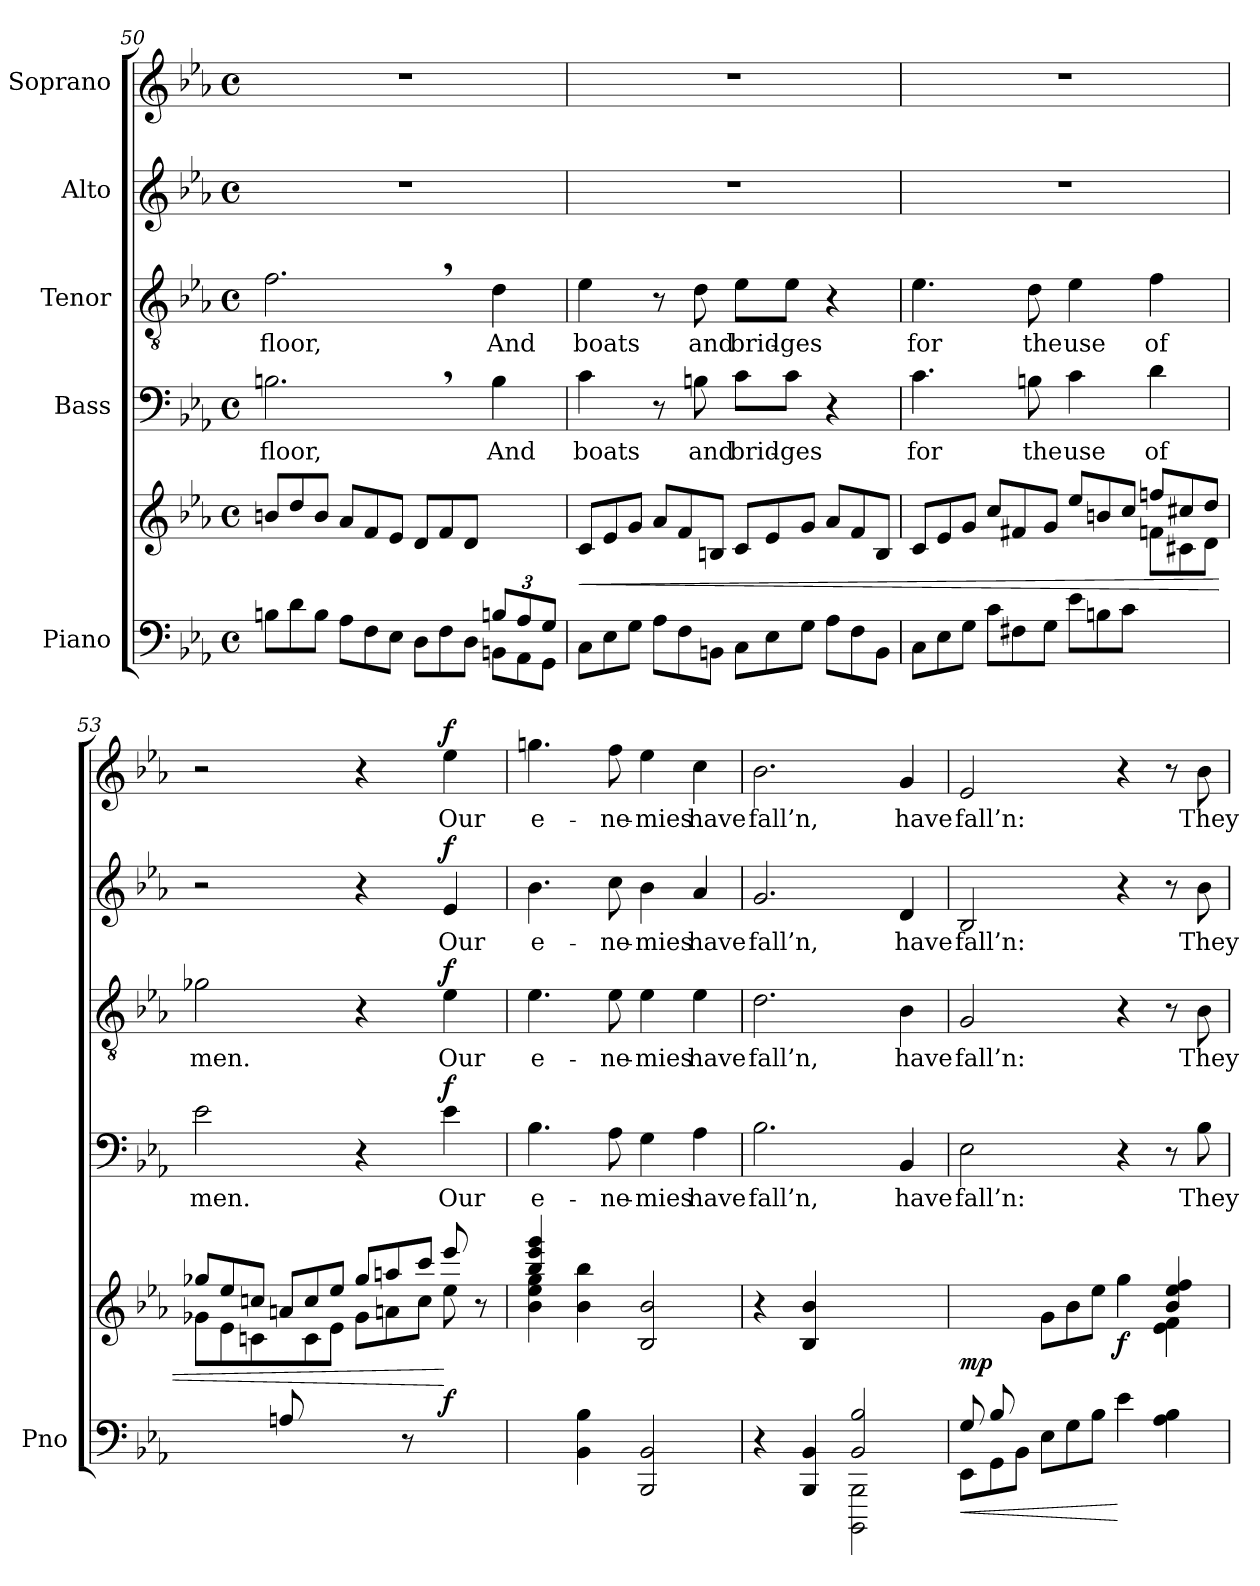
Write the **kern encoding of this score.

**kern	**kern	**dynam	**kern	**text	**dynam	**kern	**text	**dynam	**kern	**text	**dynam	**kern	**text	**dynam
*part5	*part5	*part5	*part4	*part4	*part4	*part3	*part3	*part3	*part2	*part2	*part2	*part1	*part1	*part1
*staff6	*staff5	*staff5/6	*staff4	*staff4	*staff4	*staff3	*staff3	*staff3	*staff2	*staff2	*staff2	*staff1	*staff1	*staff1
*I"Piano	*	*	*I"Bass	*	*	*I"Tenor	*	*	*I"Alto	*	*	*I"Soprano	*	*
*I'Pno	*	*	*	*	*	*	*	*	*	*	*	*	*	*
*clefF4	*clefG2	*	*clefF4	*	*	*clefGv2	*	*	*clefG2	*	*	*clefG2	*	*
*k[b-e-a-]	*k[b-e-a-]	*	*k[b-e-a-]	*	*	*k[b-e-a-]	*	*	*k[b-e-a-]	*	*	*k[b-e-a-]	*	*
*M4/4	*M4/4	*	*M4/4	*	*	*M4/4	*	*	*M4/4	*	*	*M4/4	*	*
*met(c)	*met(c)	*	*met(c)	*	*	*met(c)	*	*	*met(c)	*	*	*met(c)	*	*
=50	=50	=50	=50	=50	=50	=50	=50	=50	=50	=50	=50	=50	=50	=50
*^	*	*	*	*	*	*	*	*	*	*	*	*	*	*
*	*Xtuplet	*Xtuplet	*	*	*	*	*	*	*	*	*	*	*	*	*
!	!	!	!	!	!LO:LY:b	!	!	!LO:LY:b	!	!	!	!	!	!	!
2.ryy	12Bn\L	12bn/L	.	2.Bn,\	floor,	.	2.f,\	floor,	.	1r	.	.	1r	.	.
.	12d\	12dd/	.	.	.	.	.	.	.	.	.	.	.	.	.
.	12B\J	12b/J	.	.	.	.	.	.	.	.	.	.	.	.	.
.	12A-\L	12a-/L	.	.	.	.	.	.	.	.	.	.	.	.	.
.	12F\	12f/	.	.	.	.	.	.	.	.	.	.	.	.	.
.	12E-\J	12e-/J	.	.	.	.	.	.	.	.	.	.	.	.	.
.	12D\L	12d/L	.	.	.	.	.	.	.	.	.	.	.	.	.
.	12F\	12f/	.	.	.	.	.	.	.	.	.	.	.	.	.
.	12D\J	12d/J	.	.	.	.	.	.	.	.	.	.	.	.	.
!	!	!	!	!	!LO:LY:b	!	!	!LO:LY:b	!	!	!	!	!	!	!
12Bn/L	12BBn\L	4ryy	.	4B\	And	.	4d\	And	.	.	.	.	.	.	.
12A-/	12AA-\	.	.	.	.	.	.	.	.	.	.	.	.	.	.
12G/J	12GG\J	.	.	.	.	.	.	.	.	.	.	.	.	.	.
=51	=51	=51	=51	=51	=51	=51	=51	=51	=51	=51	=51	=51	=51	=51	=51
!	!	!	!LO:HP:b	!	!LO:LY:b	!	!	!LO:LY:b	!	!	!	!	!	!	!
*v	*v	*	*	*	*	*	*	*	*	*	*	*	*	*	*
12C\L	12c/L	<	4c\	boats	.	4e-\	boats	.	1r	.	.	1r	.	.
12E-\	12e-/	.	.	.	.	.	.	.	.	.	.	.	.	.
12G\J	12g/J	.	.	.	.	.	.	.	.	.	.	.	.	.
12A-\L	12a-/L	.	8r	.	.	8r	.	.	.	.	.	.	.	.
12F\	12f/	.	.	.	.	.	.	.	.	.	.	.	.	.
!	!	!	!	!LO:LY:b	!	!	!LO:LY:b	!	!	!	!	!	!	!
.	.	.	8Bn\	and	.	8d\	and	.	.	.	.	.	.	.
12BBn\J	12Bn/J	.	.	.	.	.	.	.	.	.	.	.	.	.
!	!	!	!	!LO:LY:b	!	!	!LO:LY:b	!	!	!	!	!	!	!
12C\L	12c/L	.	8c\L	brid-	.	8e-\L	brid-	.	.	.	.	.	.	.
12E-\	12e-/	.	.	.	.	.	.	.	.	.	.	.	.	.
!	!	!	!	!LO:LY:b	!	!	!LO:LY:b	!	!	!	!	!	!	!
.	.	.	8c\J	-ges	.	8e-\J	-ges	.	.	.	.	.	.	.
12G\J	12g/J	.	.	.	.	.	.	.	.	.	.	.	.	.
12A-\L	12a-/L	.	4r	.	.	4r	.	.	.	.	.	.	.	.
12F\	12f/	.	.	.	.	.	.	.	.	.	.	.	.	.
12BB\J	12B/J	.	.	.	.	.	.	.	.	.	.	.	.	.
=52	=52	=52	=52	=52	=52	=52	=52	=52	=52	=52	=52	=52	=52	=52
*	*^	*	*	*	*	*	*	*	*	*	*	*	*	*
!	!	!	!	!	!LO:LY:b	!	!	!LO:LY:b	!	!	!	!	!	!	!
12C\L	12c/L	2.ryy	.	4.c\	for	.	4.e-\	for	.	1r	.	.	1r	.	.
12E-\	12e-/	.	.	.	.	.	.	.	.	.	.	.	.	.	.
12G\J	12g/J	.	.	.	.	.	.	.	.	.	.	.	.	.	.
12c\L	12cc/L	.	.	.	.	.	.	.	.	.	.	.	.	.	.
12F#X\	12f#X/	.	.	.	.	.	.	.	.	.	.	.	.	.	.
!	!	!	!	!	!LO:LY:b	!	!	!LO:LY:b	!	!	!	!	!	!	!
.	.	.	.	8Bn\	the	.	8d\	the	.	.	.	.	.	.	.
12G\J	12g/J	.	.	.	.	.	.	.	.	.	.	.	.	.	.
!	!	!	!	!	!LO:LY:b	!	!	!LO:LY:b	!	!	!	!	!	!	!
12e-\L	12ee-/L	.	.	4c\	use	.	4e-\	use	.	.	.	.	.	.	.
12Bn\	12bn/	.	.	.	.	.	.	.	.	.	.	.	.	.	.
12c\J	12cc/J	.	.	.	.	.	.	.	.	.	.	.	.	.	.
!	!	!	!	!	!LO:LY:b	!	!	!LO:LY:b	!	!	!	!	!	!	!
4ryy	12ffn/L	12fn\L	.	4d\	of	.	4f\	of	.	.	.	.	.	.	.
.	12cc#X/	12c#X\	.	.	.	.	.	.	.	.	.	.	.	.	.
.	12dd/J	12d\J	.	.	.	.	.	.	.	.	.	.	.	.	.
!!LO:PB:g=z
=53	=53	=53	=53	=53	=53	=53	=53	=53	=53	=53	=53	=53	=53	=53	=53
!	!	!	!	!	!LO:LY:b	!	!	!LO:LY:b	!	!	!	!	!	!	!
4ryy	12gg-X/L	12g-X\L	.	2e-\	men.	.	2g-X\	men.	.	2r	.	.	2r	.	.
.	12ee-/	12e-\	.	.	.	.	.	.	.	.	.	.	.	.	.
.	12ccn/J	12cn\J	.	.	.	.	.	.	.	.	.	.	.	.	.
12An/L	12an/L	12ryy	.	.	.	.	.	.	.	.	.	.	.	.	.
12%5ryy	12cc/	12c\	.	.	.	.	.	.	.	.	.	.	.	.	.
.	12ee-/J	12e-\J	.	.	.	.	.	.	.	.	.	.	.	.	.
.	12gg-/L	12g-\L	.	4r	.	.	4r	.	.	4r	.	.	4r	.	.
.	12aan/	12an\	.	.	.	.	.	.	.	.	.	.	.	.	.
.	12ccc/J	12cc\J	.	.	.	.	.	.	.	.	.	.	.	.	.
!	!	!	!LO:DY:n=1:a=2	!	!LO:LY:b	!LO:DY:a	!	!LO:LY:b	!LO:DY:a	!	!LO:LY:b	!LO:DY:a	!	!LO:LY:b	!LO:DY:a
8ryy	8eee-/	8ee-\	[ f	4e-\	Our	f	4e-\	Our	f	4e-/	Our	f	4ee-\	Our	f
8r	8r	8ryy	.	.	.	.	.	.	.	.	.	.	.	.	.
=54	=54	=54	=54	=54	=54	=54	=54	=54	=54	=54	=54	=54	=54	=54	=54
!	!	!	!	!	!LO:LY:b	!	!	!LO:LY:b	!	!	!LO:LY:b	!	!	!LO:LY:b	!
4ryy	4bb-/ 4eee-/ 4ggg/	4b-\ 4ee-\ 4gg\	.	4.B-\	e-	.	4.e-\	e-	.	4.b-\	e-	.	4.ggn\	e-	.
4BB-\ 4B-\	4b-\ 4bb-\	2.ryy	.	.	.	.	.	.	.	.	.	.	.	.	.
!	!	!	!	!	!LO:LY:b	!	!	!LO:LY:b	!	!	!LO:LY:b	!	!	!LO:LY:b	!
.	.	.	.	8A-\	-ne-	.	8e-\	-ne-	.	8cc\	-ne-	.	8ff\	-ne-	.
!	!	!	!	!	!LO:LY:b	!	!	!LO:LY:b	!	!	!LO:LY:b	!	!	!LO:LY:b	!
2BBB-/ 2BB-/	2B-/ 2b-/	.	.	4G\	-mies	.	4e-\	-mies	.	4b-\	-mies	.	4ee-\	-mies	.
!	!	!	!	!	!LO:LY:b	!	!	!LO:LY:b	!	!	!LO:LY:b	!	!	!LO:LY:b	!
.	.	.	.	4A-\	have	.	4e-\	have	.	4a-/	have	.	4cc\	have	.
*	*v	*v	*	*	*	*	*	*	*	*	*	*	*	*	*
=55	=55	=55	=55	=55	=55	=55	=55	=55	=55	=55	=55	=55	=55	=55
*^	*	*	*	*	*	*	*	*	*	*	*	*	*	*
!	!	!	!	!	!LO:LY:b	!	!	!LO:LY:b	!	!	!LO:LY:b	!	!	!LO:LY:b	!
2ryy	4r	4r	.	2.B-\	fall’n,	.	2.d\	fall’n,	.	2.g/	fall’n,	.	2.b-\	fall’n,	.
.	4BBB-/ 4BB-/	4B-/ 4b-/	.	.	.	.	.	.	.	.	.	.	.	.	.
2BB-/ 2B-/	2BBBB-\ 2BBB-\	2ryy	.	.	.	.	.	.	.	.	.	.	.	.	.
!	!	!	!	!	!LO:LY:b	!	!	!LO:LY:b	!	!	!LO:LY:b	!	!	!LO:LY:b	!
.	.	.	.	4BB-/	have	.	4B-\	have	.	4d/	have	.	4g/	have	.
*v	*v	*	*	*	*	*	*	*	*	*	*	*	*	*	*
=56	=56	=56	=56	=56	=56	=56	=56	=56	=56	=56	=56	=56	=56	=56
!	!	!LO:HP:b=2	!	!LO:LY:b	!	!	!LO:LY:b	!	!	!LO:LY:b	!	!	!LO:LY:b	!
*^	*^	*	*	*	*	*	*	*	*	*	*	*	*	*
*	*^	*	*	*	*	*	*	*	*	*	*	*	*	*	*	*
!	!	!	!	!	!LO:DY:n=1:b	!	!	!	!	!	!	!	!	!	!	!	!
12G/L	12EE-\L	2.ryy	6ryy	2.ryy	< mp	2E-\	fall’n:	.	2G/	fall’n:	.	2B-/	fall’n:	.	2e-/	fall’n:	.
12B-/	12GG\	.	.	.	.	.	.	.	.	.	.	.	.	.	.	.	.
6%5ryy	12BB-\J	.	12e-\J	.	.	.	.	.	.	.	.	.	.	.	.	.	.
.	12E-\L	.	12g\L	.	.	.	.	.	.	.	.	.	.	.	.	.	.
.	12G\	.	12b-\	.	.	.	.	.	.	.	.	.	.	.	.	.	.
.	12B-\J	.	12ee-\J	.	.	.	.	.	.	.	.	.	.	.	.	.	.
!	!	!	!	!	!LO:DY:n=2:b	!	!	!	!	!	!	!	!	!	!	!	!
.	4e-\	.	4gg\	.	[ f	4r	.	.	4r	.	.	4r	.	.	4r	.	.
.	4ryy	4A-\ 4B-\	4b-/ 4ee-/ 4ff/	4e-\ 4f\	.	8r	.	.	8r	.	.	8r	.	.	8r	.	.
!	!	!	!	!	!	!	!LO:LY:b	!	!	!LO:LY:b	!	!	!LO:LY:b	!	!	!LO:LY:b	!
.	.	.	.	.	.	8B-\	They	.	8B-\	They	.	8b-\	They	.	8b-\	They	.
*v	*v	*v	*	*	*	*	*	*	*	*	*	*	*	*	*	*	*
*	*v	*v	*	*	*	*	*	*	*	*	*	*	*	*	*
=	=	=	=	=	=	=	=	=	=	=	=	=	=	=
*-	*-	*-	*-	*-	*-	*-	*-	*-	*-	*-	*-	*-	*-	*-
